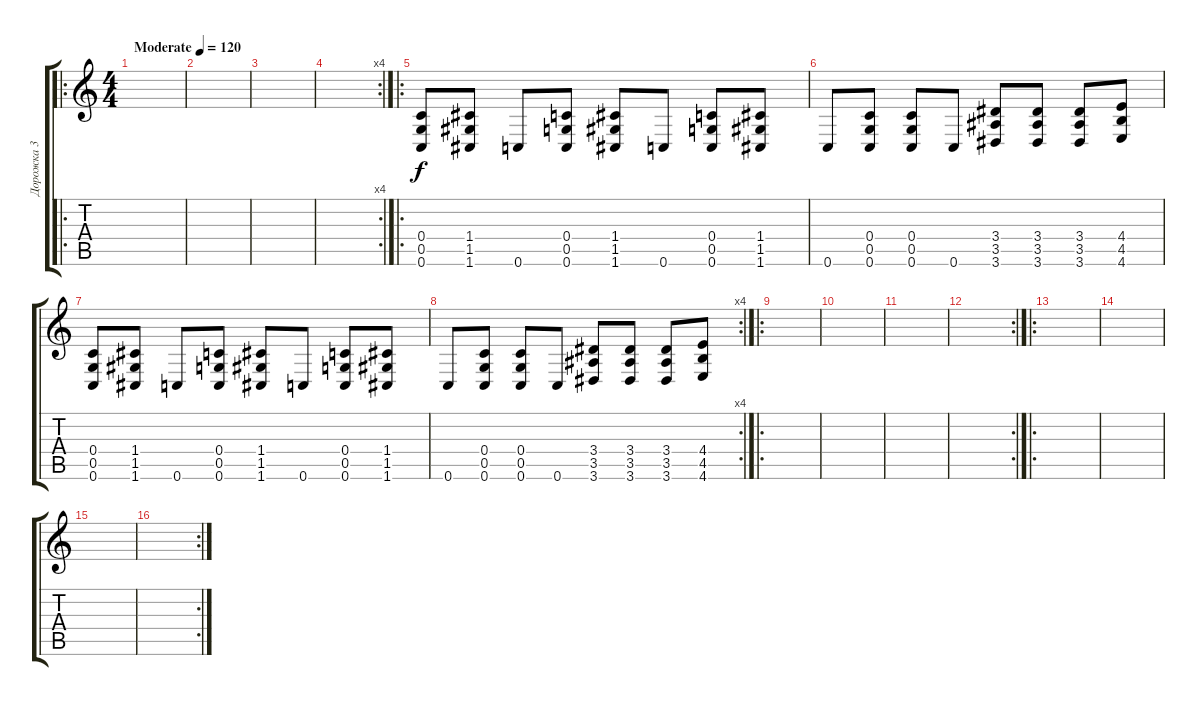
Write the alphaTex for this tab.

\track ("Дорожка 3" "Дорожка 3") {instrument distortionguitar}
\staff {score tabs}
\tuning (D4 A3 F3 C3 G2 C2) {hide}
\ro
\ts (4 4)
\tempo (120 "Moderate")
\clef g2
\ks c
|
|
|
\rc 4
|
\ro
(0.4 0.5 0.6).8 (1.4 1.5 1.6).8 0.6.8 (0.4 0.5 0.6).8 (1.4 1.5 1.6).8 0.6.8 (0.4 0.5 0.6).8 (1.4 1.5 1.6).8 |
0.6.8 (0.4 0.5 0.6).8 (0.4 0.5 0.6).8 0.6.8 (3.4 3.5 3.6).8 (3.4 3.5 3.6).8 (3.4 3.5 3.6).8 (4.4 4.5 4.6).8 |
(0.4 0.5 0.6).8 (1.4 1.5 1.6).8 0.6.8 (0.4 0.5 0.6).8 (1.4 1.5 1.6).8 0.6.8 (0.4 0.5 0.6).8 (1.4 1.5 1.6).8 |
\rc 4
0.6.8 (0.4 0.5 0.6).8 (0.4 0.5 0.6).8 0.6.8 (3.4 3.5 3.6).8 (3.4 3.5 3.6).8 (3.4 3.5 3.6).8 (4.4 4.5 4.6).8 |
\ro
|
|
|
\rc 2
|
\ro
|
|
|
\rc 2
